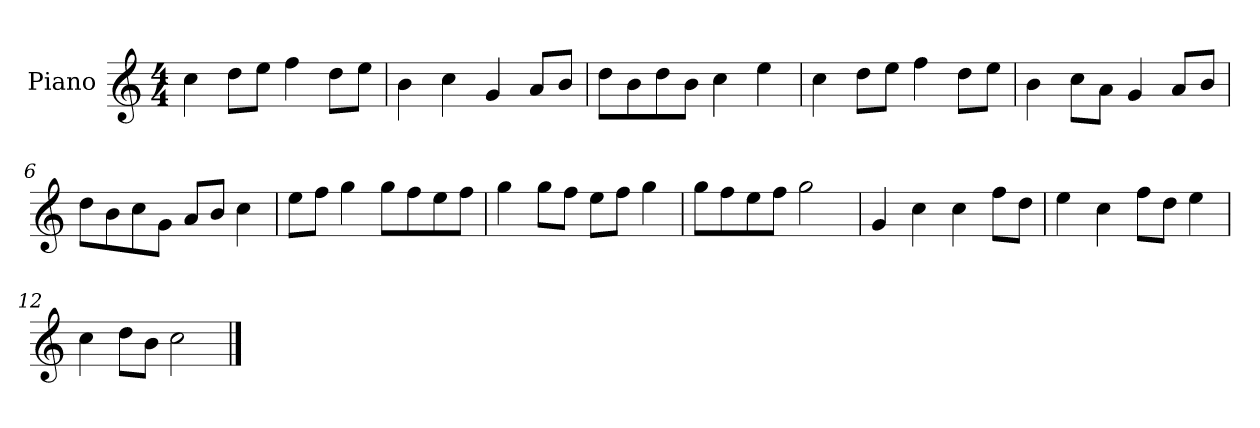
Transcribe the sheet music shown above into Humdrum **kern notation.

**kern
*part1
*staff1
*I"Piano
*I'P-no
*clefG2
*k[]
*M4/4
*MM90
=1
4cc\
8dd\L
8ee\J
4ff\
8dd\L
8ee\J
=2
4b\
4cc\
4g/
8a/L
8b/J
=3
8dd\L
8b\
8dd\
8b\J
4cc\
4ee\
=4
4cc\
8dd\L
8ee\J
4ff\
8dd\L
8ee\J
=5
4b\
8cc\L
8a\J
4g/
8a/L
8b/J
=6
8dd\L
8b\
8cc\
8g\J
8a/L
8b/J
4cc\
!!LO:LB:g=z
=7
8ee\L
8ff\J
4gg\
8gg\L
8ff\
8ee\
8ff\J
=8
4gg\
8gg\L
8ff\J
8ee\L
8ff\J
4gg\
=9
8gg\L
8ff\
8ee\
8ff\J
2gg\
=10
4g/
4cc\
4cc\
8ff\L
8dd\J
=11
4ee\
4cc\
8ff\L
8dd\J
4ee\
=12
4cc\
8dd\L
8b\J
2cc\
==
*-
